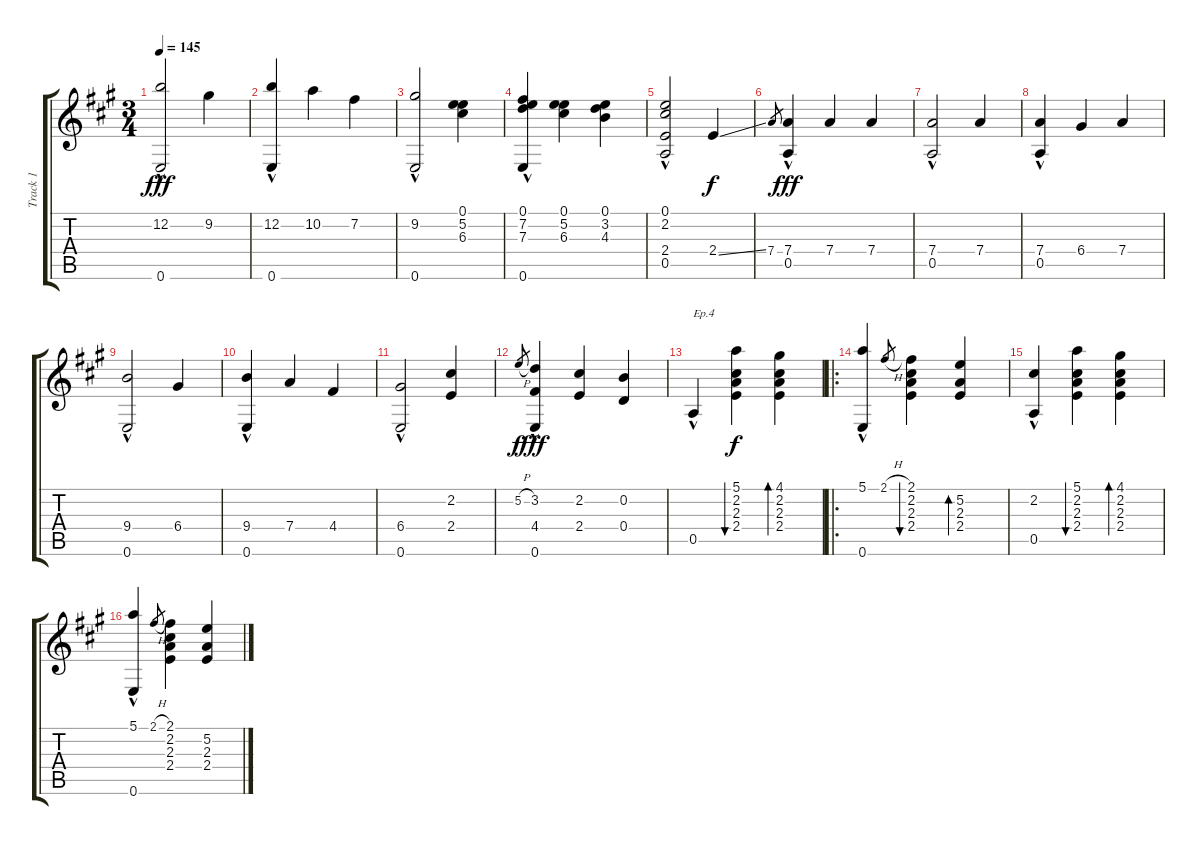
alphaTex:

\track ("Track 1" "Track 1") {instrument acousticguitarnylon}
\staff {score tabs}
\tuning (E4 B3 G3 D3 A2 E2) {hide}
\ts (3 4)
\tempo 145
\clef g2
\ks a
(12.2 0.6{hac}).2{dy fff} 9.2.4 |
(12.2 0.6{hac}).4 10.2.4 7.2.4 |
(9.2 0.6{hac}).2 (0.1 5.2 6.3).4 |
(0.1 7.2 7.3 0.6{hac}).4 (0.1 5.2 6.3).4 (0.1 3.2 4.3).4 |
(0.1 2.2 2.4{hac} 0.5{hac}).2 2.4{ss}.4{dy f} |
7.4.8{gr} (7.4 0.5{hac}).4{dy fff} 7.4.4 7.4.4 |
(7.4 0.5{hac}).2 7.4.4 |
(7.4 0.5{hac}).4 6.4.4 7.4.4 |
(9.4 0.6{hac}).2 6.4.4 |
(9.4 0.6{hac}).4 7.4.4 4.4.4 |
(6.4 0.6{hac}).2 (2.2 2.4).4 |
5.2{h}.8{gr dy f} (3.2 4.4 0.6{hac}).4{dy fff} (2.2 2.4).4 (0.2 0.4).4 |
0.5{hac}.4{txt "Ep.4"} (5.1 2.2 2.3 2.4).4{bu 120 dy f} (4.1 2.2 2.3 2.4).4{bd 120} |
\ro
(5.1 0.6{hac}).4 2.1{h}.8{gr} (2.1 2.2 2.3 2.4).4{bu 120} (5.2 2.3 2.4).4{bd 120} |
(2.2 0.5{hac}).4 (5.1 2.2 2.3 2.4).4{bu 120} (4.1 2.2 2.3 2.4).4{bd 120} |
(5.1 0.6{hac}).4 2.1{h}.8{gr} (2.1 2.2 2.3 2.4).4 (5.2 2.3 2.4).4
